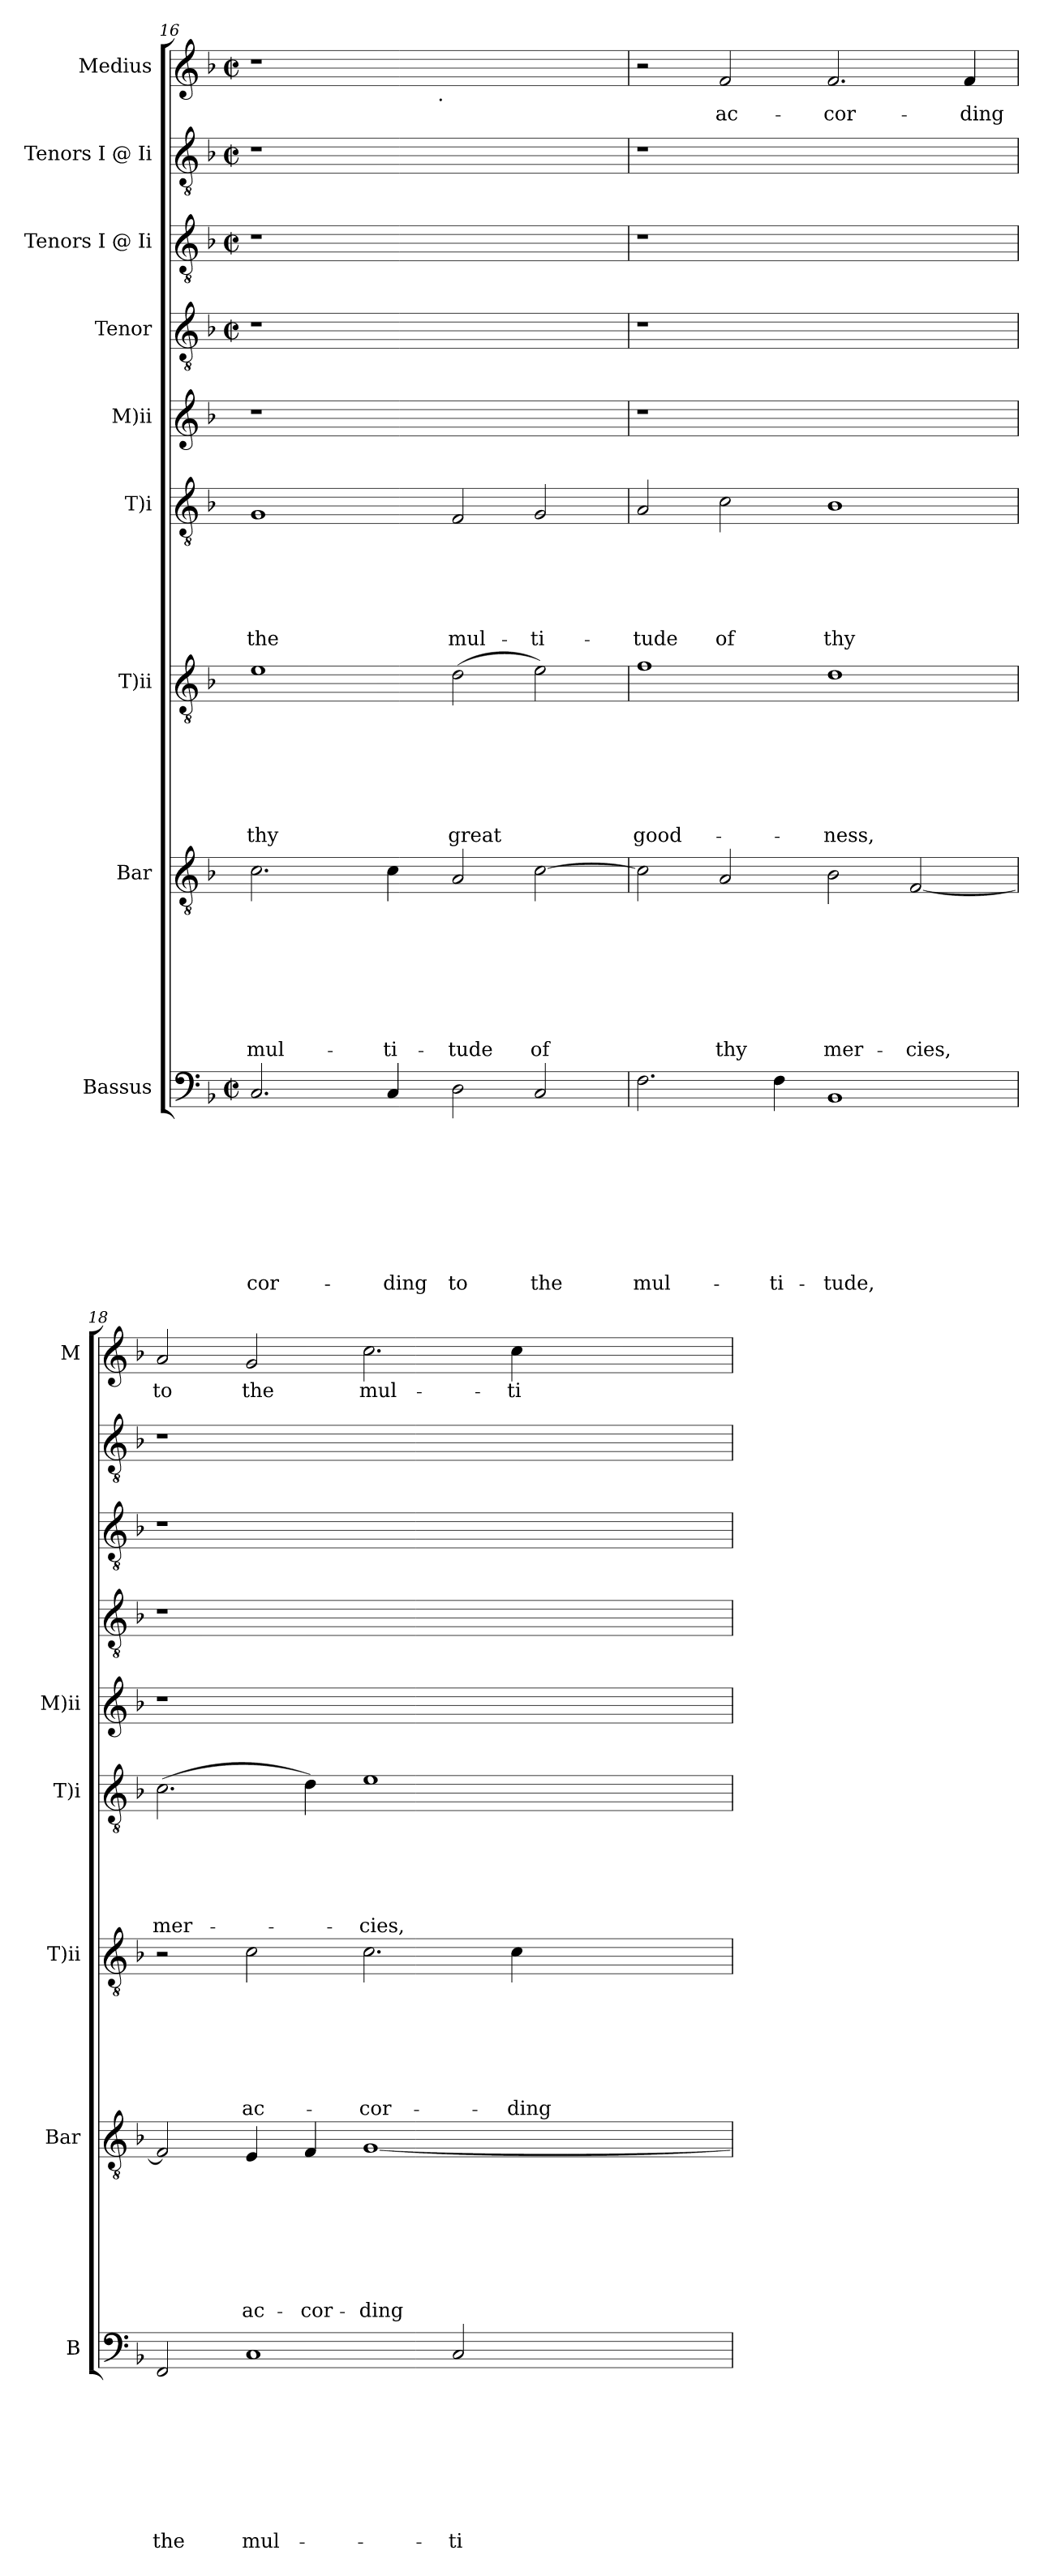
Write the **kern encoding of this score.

**kern	**text	**text	**text	**text	**text	**text	**text	**text	**text	**kern	**text	**text	**text	**text	**text	**text	**text	**text	**kern	**text	**text	**text	**text	**text	**text	**text	**kern	**text	**text	**text	**text	**text	**text	**kern	**kern	**kern	**kern	**kern	**text
*part9	*part9	*part9	*part9	*part9	*part9	*part9	*part9	*part9	*part9	*part8	*part8	*part8	*part8	*part8	*part8	*part8	*part8	*part8	*part7	*part7	*part7	*part7	*part7	*part7	*part7	*part7	*part6	*part6	*part6	*part6	*part6	*part6	*part6	*part5	*part4	*part3	*part2	*part1	*part1
*staff9	*staff9	*staff9	*staff9	*staff9	*staff9	*staff9	*staff9	*staff9	*staff9	*staff8	*staff8	*staff8	*staff8	*staff8	*staff8	*staff8	*staff8	*staff8	*staff7	*staff7	*staff7	*staff7	*staff7	*staff7	*staff7	*staff7	*staff6	*staff6	*staff6	*staff6	*staff6	*staff6	*staff6	*staff5	*staff4	*staff3	*staff2	*staff1	*staff1
*I"Bassus	*	*	*	*	*	*	*	*	*	*I"Bar	*	*	*	*	*	*	*	*	*I"T)ii	*	*	*	*	*	*	*	*I"T)i	*	*	*	*	*	*	*I"M)ii	*I"Tenor	*I"Tenors I @ Ii	*I"Tenors I @ Ii	*I"Medius	*
*I'B	*	*	*	*	*	*	*	*	*	*I'Bar	*	*	*	*	*	*	*	*	*I'T)ii	*	*	*	*	*	*	*	*I'T)i	*	*	*	*	*	*	*I'M)ii	*	*	*	*I'M	*
*clefF4	*	*	*	*	*	*	*	*	*	*clefGv2	*	*	*	*	*	*	*	*	*clefGv2	*	*	*	*	*	*	*	*clefGv2	*	*	*	*	*	*	*clefG2	*clefGv2	*clefGv2	*clefGv2	*clefG2	*
*k[b-]	*	*	*	*	*	*	*	*	*	*k[b-]	*	*	*	*	*	*	*	*	*k[b-]	*	*	*	*	*	*	*	*k[b-]	*	*	*	*	*	*	*k[b-]	*k[b-]	*k[b-]	*k[b-]	*k[b-]	*
*F:	*	*	*	*	*	*	*	*	*	*F:	*	*	*	*	*	*	*	*	*F:	*	*	*	*	*	*	*	*F:	*	*	*	*	*	*	*F:	*F:	*F:	*F:	*F:	*
*M2/2	*	*	*	*	*	*	*	*	*	*	*	*	*	*	*	*	*	*	*	*	*	*	*	*	*	*	*	*	*	*	*	*	*	*	*M2/2	*M2/2	*M2/2	*M2/2	*
*met(c|)	*	*	*	*	*	*	*	*	*	*	*	*	*	*	*	*	*	*	*	*	*	*	*	*	*	*	*	*	*	*	*	*	*	*	*met(c|)	*met(c|)	*met(c|)	*met(c|)	*
=16	=16	=16	=16	=16	=16	=16	=16	=16	=16	=16	=16	=16	=16	=16	=16	=16	=16	=16	=16	=16	=16	=16	=16	=16	=16	=16	=16	=16	=16	=16	=16	=16	=16	=16	=16	=16	=16	=16	=16
!	!	!	!	!	!	!	!	!	!LO:LY:b	!	!	!	!	!	!	!	!	!LO:LY:b	!	!	!	!	!	!	!	!LO:LY:b	!	!	!	!	!	!	!LO:LY:b	!	!	!	!	!	!
*	*	*	*	*	*	*	*	*	*	*	*	*	*	*	*	*	*	*	*	*	*	*	*	*	*	*	*	*	*	*	*	*	*	*	*	*	*	*^	*
2.C/	.	.	.	.	.	.	.	.	-cor-	2.c\	.	.	.	.	.	.	.	mul-	1e	.	.	.	.	.	.	thy	1G	.	.	.	.	.	the	1r	1r	1r	1r	1r	2ryy	.
.	.	.	.	.	.	.	.	.	.	.	.	.	.	.	.	.	.	.	.	.	.	.	.	.	.	.	.	.	.	.	.	.	.	.	.	.	.	.	4...ryy	.
!	!	!	!	!	!	!	!	!	!LO:LY:b	!	!	!	!	!	!	!	!	!LO:LY:b	!	!	!	!	!	!	!	!	!	!	!	!	!	!	!	!	!	!	!	!	!	!
4C/	.	.	.	.	.	.	.	.	-ding	4c\	.	.	.	.	.	.	.	-ti-	.	.	.	.	.	.	.	.	.	.	.	.	.	.	.	.	.	.	.	.	.	.
!	!	!	!	!	!	!	!	!	!	!	!	!	!	!	!	!	!	!	!	!	!	!	!	!	!	!	!	!	!	!	!	!	!	!	!	!	!	!	!LO:TX:b:t=.	!
.	.	.	.	.	.	.	.	.	.	.	.	.	.	.	.	.	.	.	.	.	.	.	.	.	.	.	.	.	.	.	.	.	.	.	.	.	.	.	1ryy	.
!	!	!	!	!	!	!	!	!	!LO:LY:b	!	!	!	!	!	!	!	!	!LO:LY:b	!	!	!	!	!	!	!	!LO:LY:b	!	!	!	!	!	!	!LO:LY:b	!	!	!	!	!	!	!
2D\	.	.	.	.	.	.	.	.	to	2A/	.	.	.	.	.	.	.	-tude	(>2d\	.	.	.	.	.	.	great	2F/	.	.	.	.	.	mul-	1ryy	1ryy	1ryy	1ryy	1ryy	.	.
!	!	!	!	!	!	!	!	!	!LO:LY:b	!	!	!	!	!	!	!	!	!LO:LY:b	!	!	!	!	!	!	!	!	!	!	!	!	!	!	!LO:LY:b	!	!	!	!	!	!	!
2C/	.	.	.	.	.	.	.	.	the	[>2c\	.	.	.	.	.	.	.	of	2e\)	.	.	.	.	.	.	.	2G/	.	.	.	.	.	-ti-	.	.	.	.	.	.	.
.	.	.	.	.	.	.	.	.	.	.	.	.	.	.	.	.	.	.	.	.	.	.	.	.	.	.	.	.	.	.	.	.	.	.	.	.	.	.	32ryy	.
=17	=17	=17	=17	=17	=17	=17	=17	=17	=17	=17	=17	=17	=17	=17	=17	=17	=17	=17	=17	=17	=17	=17	=17	=17	=17	=17	=17	=17	=17	=17	=17	=17	=17	=17	=17	=17	=17	=17	=17	=17
!	!	!	!	!	!	!	!	!	!LO:LY:b	!	!	!	!	!	!	!	!	!	!	!	!	!	!	!	!	!LO:LY:b	!	!	!	!	!	!	!LO:LY:b	!	!	!	!	!	!	!
*	*	*	*	*	*	*	*	*	*	*	*	*	*	*	*	*	*	*	*	*	*	*	*	*	*	*	*	*	*	*	*	*	*	*	*	*	*	*v	*v	*
2.F\	.	.	.	.	.	.	.	.	mul-	2c\]	.	.	.	.	.	.	.	.	1f	.	.	.	.	.	.	good-	2A/	.	.	.	.	.	-tude	1r	1r	1r	1r	2r	.
!	!	!	!	!	!	!	!	!	!	!	!	!	!	!	!	!	!	!LO:LY:b	!	!	!	!	!	!	!	!	!	!	!	!	!	!	!LO:LY:b	!	!	!	!	!	!LO:LY:b
.	.	.	.	.	.	.	.	.	.	2A/	.	.	.	.	.	.	.	thy	.	.	.	.	.	.	.	.	2c\	.	.	.	.	.	of	.	.	.	.	2f/	ac-
!	!	!	!	!	!	!	!	!	!LO:LY:b	!	!	!	!	!	!	!	!	!	!	!	!	!	!	!	!	!	!	!	!	!	!	!	!	!	!	!	!	!	!
4F\	.	.	.	.	.	.	.	.	-ti-	.	.	.	.	.	.	.	.	.	.	.	.	.	.	.	.	.	.	.	.	.	.	.	.	.	.	.	.	.	.
!	!	!	!	!	!	!	!	!	!LO:LY:b	!	!	!	!	!	!	!	!	!LO:LY:b	!	!	!	!	!	!	!	!LO:LY:b	!	!	!	!	!	!	!LO:LY:b	!	!	!	!	!	!LO:LY:b
1BB-	.	.	.	.	.	.	.	.	-tude,	2B-\	.	.	.	.	.	.	.	mer-	1d	.	.	.	.	.	.	-ness,	1B-	.	.	.	.	.	thy	1ryy	1ryy	1ryy	1ryy	2.f/	-cor-
!	!	!	!	!	!	!	!	!	!	!	!	!	!	!	!	!	!	!LO:LY:b	!	!	!	!	!	!	!	!	!	!	!	!	!	!	!	!	!	!	!	!	!
.	.	.	.	.	.	.	.	.	.	[<2F/	.	.	.	.	.	.	.	-cies,	.	.	.	.	.	.	.	.	.	.	.	.	.	.	.	.	.	.	.	.	.
!	!	!	!	!	!	!	!	!	!	!	!	!	!	!	!	!	!	!	!	!	!	!	!	!	!	!	!	!	!	!	!	!	!	!	!	!	!	!	!LO:LY:b
.	.	.	.	.	.	.	.	.	.	.	.	.	.	.	.	.	.	.	.	.	.	.	.	.	.	.	.	.	.	.	.	.	.	.	.	.	.	4f/	-ding
=18	=18	=18	=18	=18	=18	=18	=18	=18	=18	=18	=18	=18	=18	=18	=18	=18	=18	=18	=18	=18	=18	=18	=18	=18	=18	=18	=18	=18	=18	=18	=18	=18	=18	=18	=18	=18	=18	=18	=18
!	!	!	!	!	!	!	!	!	!LO:LY:b	!	!	!	!	!	!	!	!	!	!	!	!	!	!	!	!	!	!	!	!	!	!	!	!LO:LY:b	!	!	!	!	!	!LO:LY:b
2FF/	.	.	.	.	.	.	.	.	the	2F/]	.	.	.	.	.	.	.	.	2r	.	.	.	.	.	.	.	(>2.c\	.	.	.	.	.	mer-	1r	1r	1r	1r	2a/	to
!	!	!	!	!	!	!	!	!	!LO:LY:b	!	!	!	!	!	!	!	!	!LO:LY:b	!	!	!	!	!	!	!	!LO:LY:b	!	!	!	!	!	!	!	!	!	!	!	!	!LO:LY:b
1C	.	.	.	.	.	.	.	.	mul-	4E/	.	.	.	.	.	.	.	ac-	2c\	.	.	.	.	.	.	ac-	.	.	.	.	.	.	.	.	.	.	.	2g/	the
!	!	!	!	!	!	!	!	!	!	!	!	!	!	!	!	!	!	!LO:LY:b	!	!	!	!	!	!	!	!	!	!	!	!	!	!	!	!	!	!	!	!	!
.	.	.	.	.	.	.	.	.	.	4F/	.	.	.	.	.	.	.	-cor-	.	.	.	.	.	.	.	.	4d\)	.	.	.	.	.	.	.	.	.	.	.	.
!	!	!	!	!	!	!	!	!	!	!	!	!	!	!	!	!	!	!LO:LY:b	!	!	!	!	!	!	!	!LO:LY:b	!	!	!	!	!	!	!LO:LY:b	!	!	!	!	!	!LO:LY:b
.	.	.	.	.	.	.	.	.	.	[<1G	.	.	.	.	.	.	.	-ding	2.c\	.	.	.	.	.	.	-cor-	1e	.	.	.	.	.	-cies,	1ryy	1ryy	1ryy	1ryy	2.cc\	mul-
!	!	!	!	!	!	!	!	!	!LO:LY:b	!	!	!	!	!	!	!	!	!	!	!	!	!	!	!	!	!	!	!	!	!	!	!	!	!	!	!	!	!	!
2C/	.	.	.	.	.	.	.	.	-ti-	.	.	.	.	.	.	.	.	.	.	.	.	.	.	.	.	.	.	.	.	.	.	.	.	.	.	.	.	.	.
!	!	!	!	!	!	!	!	!	!	!	!	!	!	!	!	!	!	!	!	!	!	!	!	!	!	!LO:LY:b	!	!	!	!	!	!	!	!	!	!	!	!	!LO:LY:b
.	.	.	.	.	.	.	.	.	.	.	.	.	.	.	.	.	.	.	4c\	.	.	.	.	.	.	-ding	.	.	.	.	.	.	.	.	.	.	.	4cc\	-ti-
=	=	=	=	=	=	=	=	=	=	=	=	=	=	=	=	=	=	=	=	=	=	=	=	=	=	=	=	=	=	=	=	=	=	=	=	=	=	=	=
*-	*-	*-	*-	*-	*-	*-	*-	*-	*-	*-	*-	*-	*-	*-	*-	*-	*-	*-	*-	*-	*-	*-	*-	*-	*-	*-	*-	*-	*-	*-	*-	*-	*-	*-	*-	*-	*-	*-	*-
